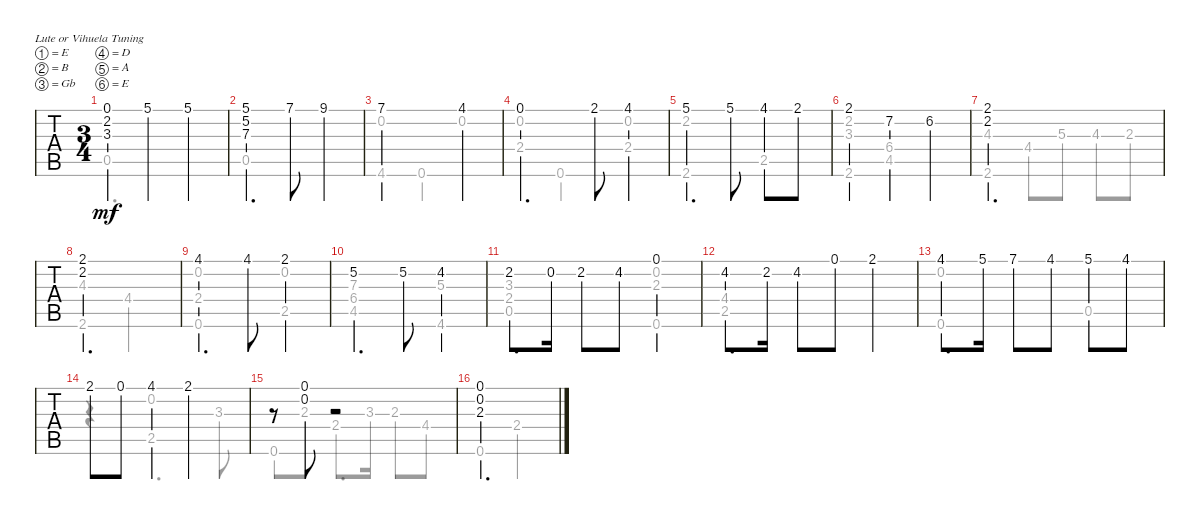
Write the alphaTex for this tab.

\bracketExtendMode groupsimilarinstruments
\singleTrackTrackNamePolicy hidden
\multiTrackTrackNamePolicy hidden
\firstSystemTrackNameOrientation horizontal
\otherSystemsTrackNameOrientation horizontal
\track ("Untitled" "N-Gt") {instrument acousticgrandpiano}
\staff {tabs}
\tuning (E4 B3 Gb3 D3 A2 E2)
\displaytranspose 12
\voice
\ts (3 4)
\tempo (108 hide)
\clef g2
\scale
1.13241
\ks e
(0.1 2.2 3.3).4{dy mf} 5.1.4 5.1.4 |
\scale
0.955864 (5.1 5.2 7.3).4{d} 7.1.8 9.1.4 |
\scale
0.955864 7.1.2 4.1.4 |
\scale
0.955864 0.1.4{d} 2.1.8 4.1.4 |
\scale
1.13241 5.1.4{d} 5.1.8 4.1.8 2.1.8 |
\scale
0.955864 2.1.4 7.2.4 6.2.4 |
\scale
0.955864 (2.1 2.2).2{d} |
\scale
0.955864 (2.1 2.2).2{d} |
\scale
1.13241 4.1.4{d} 4.1.8 2.1.4 |
\scale
0.955864 5.2.4{d} 5.2.8 4.2.4 |
\scale
0.955864 2.2.8{d} 0.2.16 2.2.8 4.2.8 0.1.4 |
\scale
0.955864 4.2.8{d} 2.2.16 4.2.8 0.1.8 2.1.4 |
\scale
1.13241 4.1.8{d} 5.1.16 7.1.8 4.1.8 5.1.8 4.1.8 |
\scale
0.955864 2.1.8 0.1.8 4.1.4 2.1.4 |
\scale
0.955864 r.8 (0.1 0.2).8 r.2 |
\scale
0.955864 (0.1 0.2 2.3).2{d}
\voice
\clef g2
\ottava regular
\simile none
\scale
1.13241
\ks e
0.5.2{d dy mf} |
\scale
0.955864 0.5.2{d} |
\scale
0.955864 (0.2 4.6).4 0.6.4 0.2.4 |
\scale
0.955864 (0.2 2.4).4 0.6.4 (0.2 2.4).4 |
\scale
1.13241 (2.2 2.6).2 2.5.4 |
\scale
0.955864 (2.2 3.3 2.6).4 (6.4 4.5).2 |
\scale
0.955864 (4.3 2.6).4 4.4.8 5.3.8 4.3.8 2.3.8 |
\scale
0.955864 (4.3 2.6).4 4.4.2 |
\scale
1.13241 (0.2 2.4 0.6).2 (0.2 2.5).4 |
\scale
0.955864 (7.3 6.4 4.5).2 (5.3 4.6).4 |
\scale
0.955864 (3.3 2.4 0.5).2 (0.2 2.3 0.6).4 |
\scale
0.955864 (4.4 2.5).2{d} |
\scale
1.13241 (0.2 0.6).2 0.5.4 |
\scale
0.955864 r.4 (0.2 2.5).4{d} 3.3.8 |
\scale
0.955864 0.6.8 2.3.8 2.4.8{d} 3.3.16 2.3.8 4.4.8 |
\scale
0.955864 0.6.4 2.4.2
